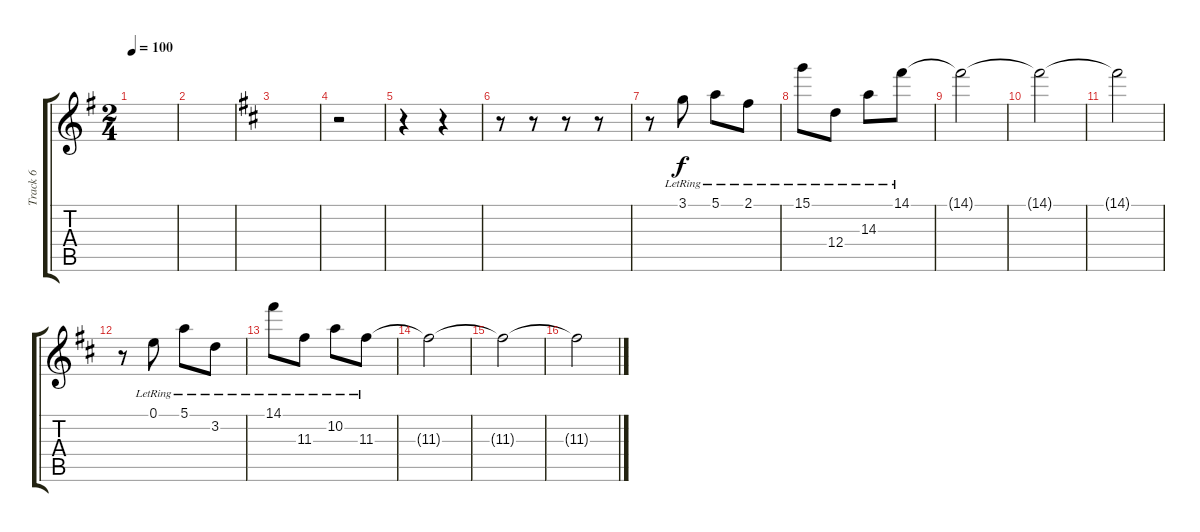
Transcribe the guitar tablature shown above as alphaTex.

\track ("Track 6" "Track 6") {instrument acousticguitarnylon}
\staff {score tabs}
\tuning (E4 B3 G3 D3 A2 E2) {hide}
\ts (2 4)
\tempo 100
\clef g2
\ks g
|
|
\ks d
|
r.2 |
r.4 r.4 |
r.8 r.8 r.8 r.8 |
r.8 3.1{lr}.8 5.1{lr}.8 2.1{lr}.8 |
15.1{lr}.8 12.4{lr}.8 14.3{lr}.8 14.1{lr}.8 |
14.1{t}.2 |
14.1{t}.2 |
14.1{t}.2 |
r.8 0.1{lr}.8 5.1{lr}.8 3.2{lr}.8 |
14.1{lr}.8 11.3{lr}.8 10.2{lr}.8 11.3{lr}.8 |
11.3{t}.2 |
11.3{t}.2 |
11.3{t}.2
